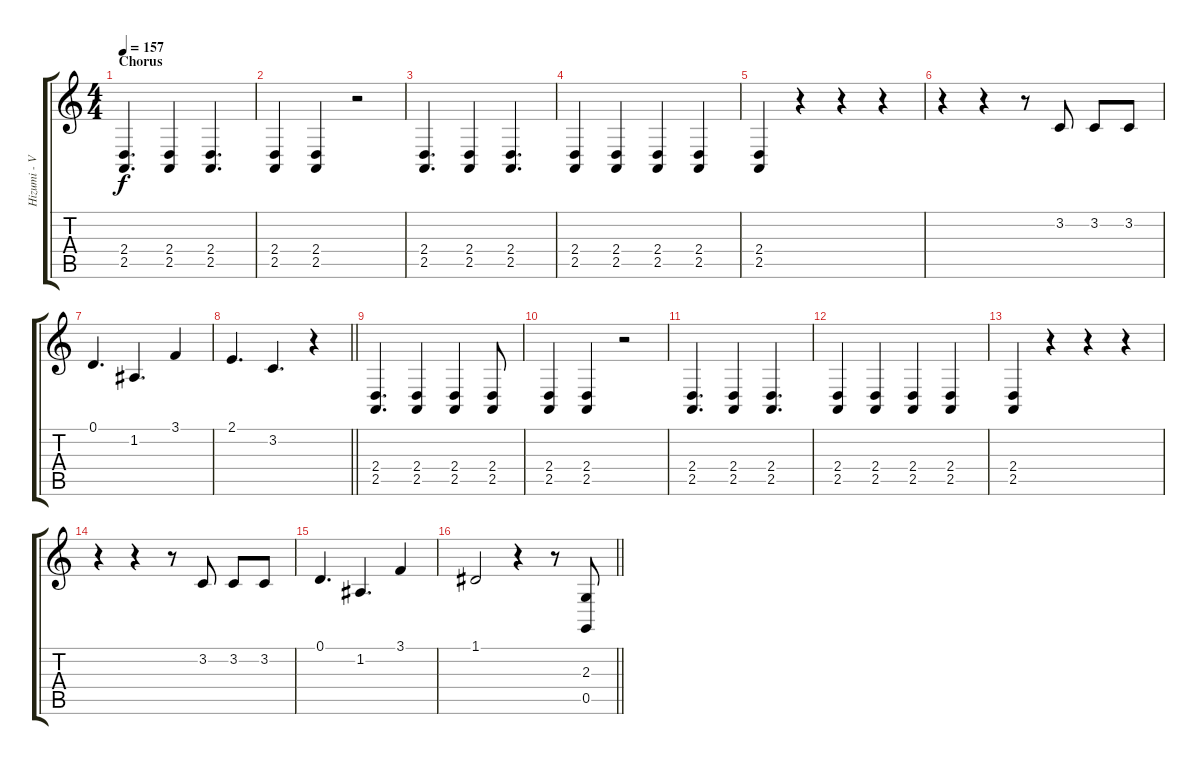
\track ("Hizumi - Vocals" "Hizumi - V") {instrument lead6voice}
\staff {score tabs}
\tuning (D4 A3 F3 C3 G2 D2) {hide}
\ts (4 4)
\section ("" "Chorus")
\tempo 157
\clef g2
\ks c
(2.4 2.5).4{d dy f} (2.4 2.5).4 (2.4 2.5).4{d} |
(2.4 2.5).4 (2.4 2.5).4 r.2 |
(2.4 2.5).4{d} (2.4 2.5).4 (2.4 2.5).4{d} |
(2.4 2.5).4 (2.4 2.5).4 (2.4 2.5).4 (2.4 2.5).4 |
(2.4 2.5).4 r.4 r.4 r.4 |
r.4 r.4 r.8 3.2.8 3.2.8 3.2.8 |
0.1.4{d} 1.2.4{d} 3.1.4 |
\barLineRight lightlight
2.1.4{d} 3.2.4{d} r.4 |
\section ("" "")
(2.4 2.5).4{d} (2.4 2.5).4 (2.4 2.5).4 (2.4 2.5).8 |
(2.4 2.5).4 (2.4 2.5).4 r.2 |
(2.4 2.5).4{d} (2.4 2.5).4 (2.4 2.5).4{d} |
(2.4 2.5).4 (2.4 2.5).4 (2.4 2.5).4 (2.4 2.5).4 |
(2.4 2.5).4 r.4 r.4 r.4 |
r.4 r.4 r.8 3.2.8 3.2.8 3.2.8 |
0.1.4{d} 1.2.4{d} 3.1.4 |
\barLineRight lightlight
1.1.2 r.4 r.8 (2.3 0.5).8
